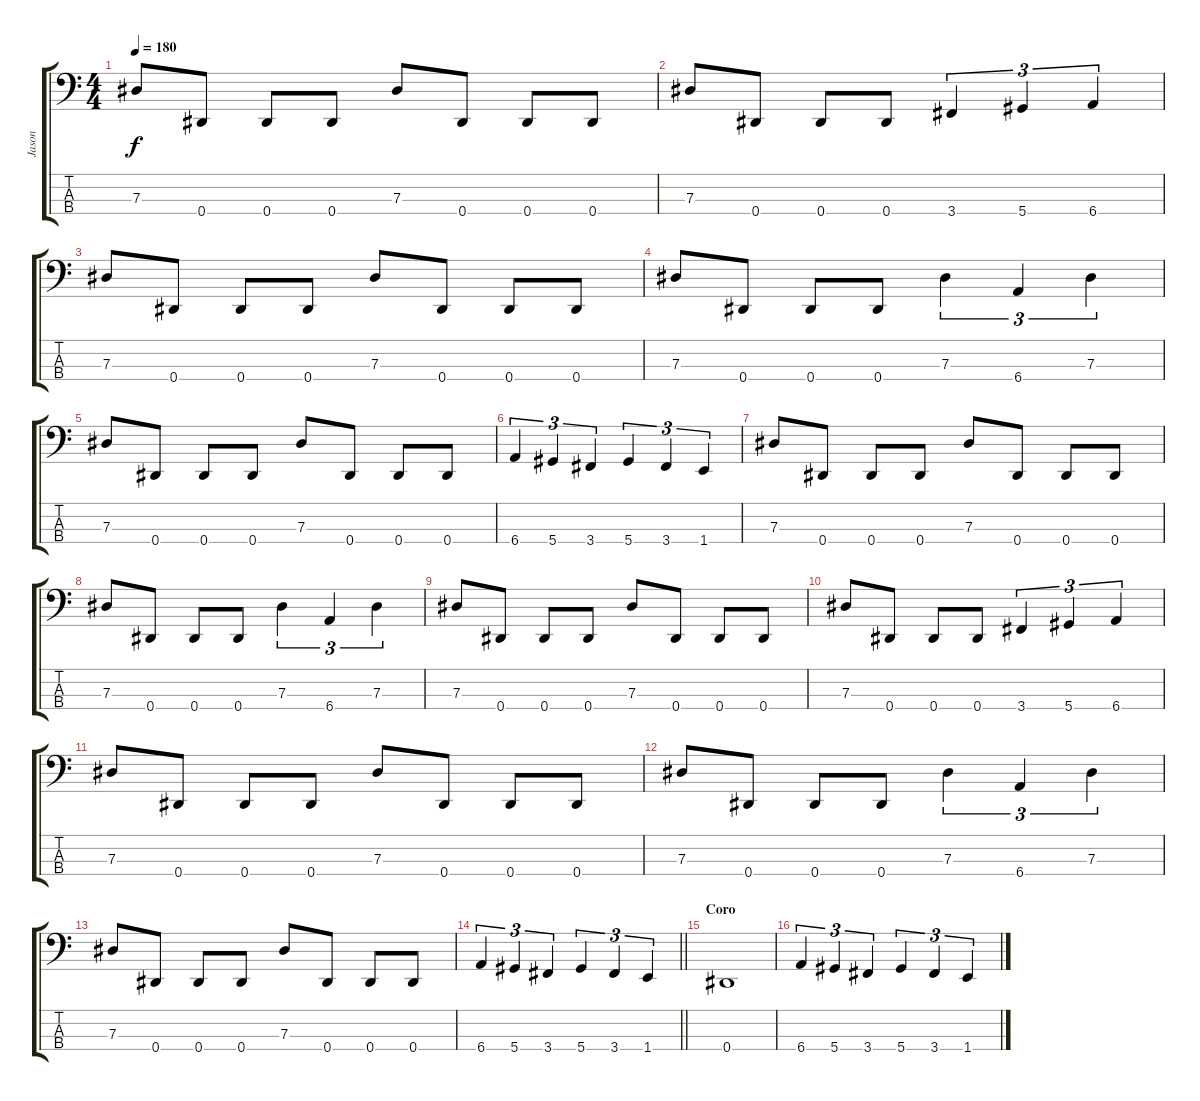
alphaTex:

\track ("Jason" "Jason") {instrument electricbasspick}
\staff {score tabs}
\tuning (Gb2 Db2 Ab1 Eb1) {hide}
\ts (4 4)
\tempo 180
\clef f4
\ks c
7.3.8{dy f} 0.4.8 0.4.8 0.4.8 7.3.8 0.4.8 0.4.8 0.4.8 |
7.3.8 0.4.8 0.4.8 0.4.8 3.4.4{tu (3 2)} 5.4.4{tu (3 2)} 6.4.4{tu (3 2)} |
7.3.8 0.4.8 0.4.8 0.4.8 7.3.8 0.4.8 0.4.8 0.4.8 |
7.3.8 0.4.8 0.4.8 0.4.8 7.3.4{tu (3 2)} 6.4.4{tu (3 2)} 7.3.4{tu (3 2)} |
7.3.8 0.4.8 0.4.8 0.4.8 7.3.8 0.4.8 0.4.8 0.4.8 |
6.4.4{tu (3 2)} 5.4.4{tu (3 2)} 3.4.4{tu (3 2)} 5.4.4{tu (3 2)} 3.4.4{tu (3 2)} 1.4.4{tu (3 2)} |
7.3.8 0.4.8 0.4.8 0.4.8 7.3.8 0.4.8 0.4.8 0.4.8 |
7.3.8 0.4.8 0.4.8 0.4.8 7.3.4{tu (3 2)} 6.4.4{tu (3 2)} 7.3.4{tu (3 2)} |
7.3.8 0.4.8 0.4.8 0.4.8 7.3.8 0.4.8 0.4.8 0.4.8 |
7.3.8 0.4.8 0.4.8 0.4.8 3.4.4{tu (3 2)} 5.4.4{tu (3 2)} 6.4.4{tu (3 2)} |
7.3.8 0.4.8 0.4.8 0.4.8 7.3.8 0.4.8 0.4.8 0.4.8 |
7.3.8 0.4.8 0.4.8 0.4.8 7.3.4{tu (3 2)} 6.4.4{tu (3 2)} 7.3.4{tu (3 2)} |
7.3.8 0.4.8 0.4.8 0.4.8 7.3.8 0.4.8 0.4.8 0.4.8 |
\barLineRight lightlight
6.4.4{tu (3 2)} 5.4.4{tu (3 2)} 3.4.4{tu (3 2)} 5.4.4{tu (3 2)} 3.4.4{tu (3 2)} 1.4.4{tu (3 2)} |
\section ("" "Coro")
0.4.1 |
6.4.4{tu (3 2)} 5.4.4{tu (3 2)} 3.4.4{tu (3 2)} 5.4.4{tu (3 2)} 3.4.4{tu (3 2)} 1.4.4{tu (3 2)}
